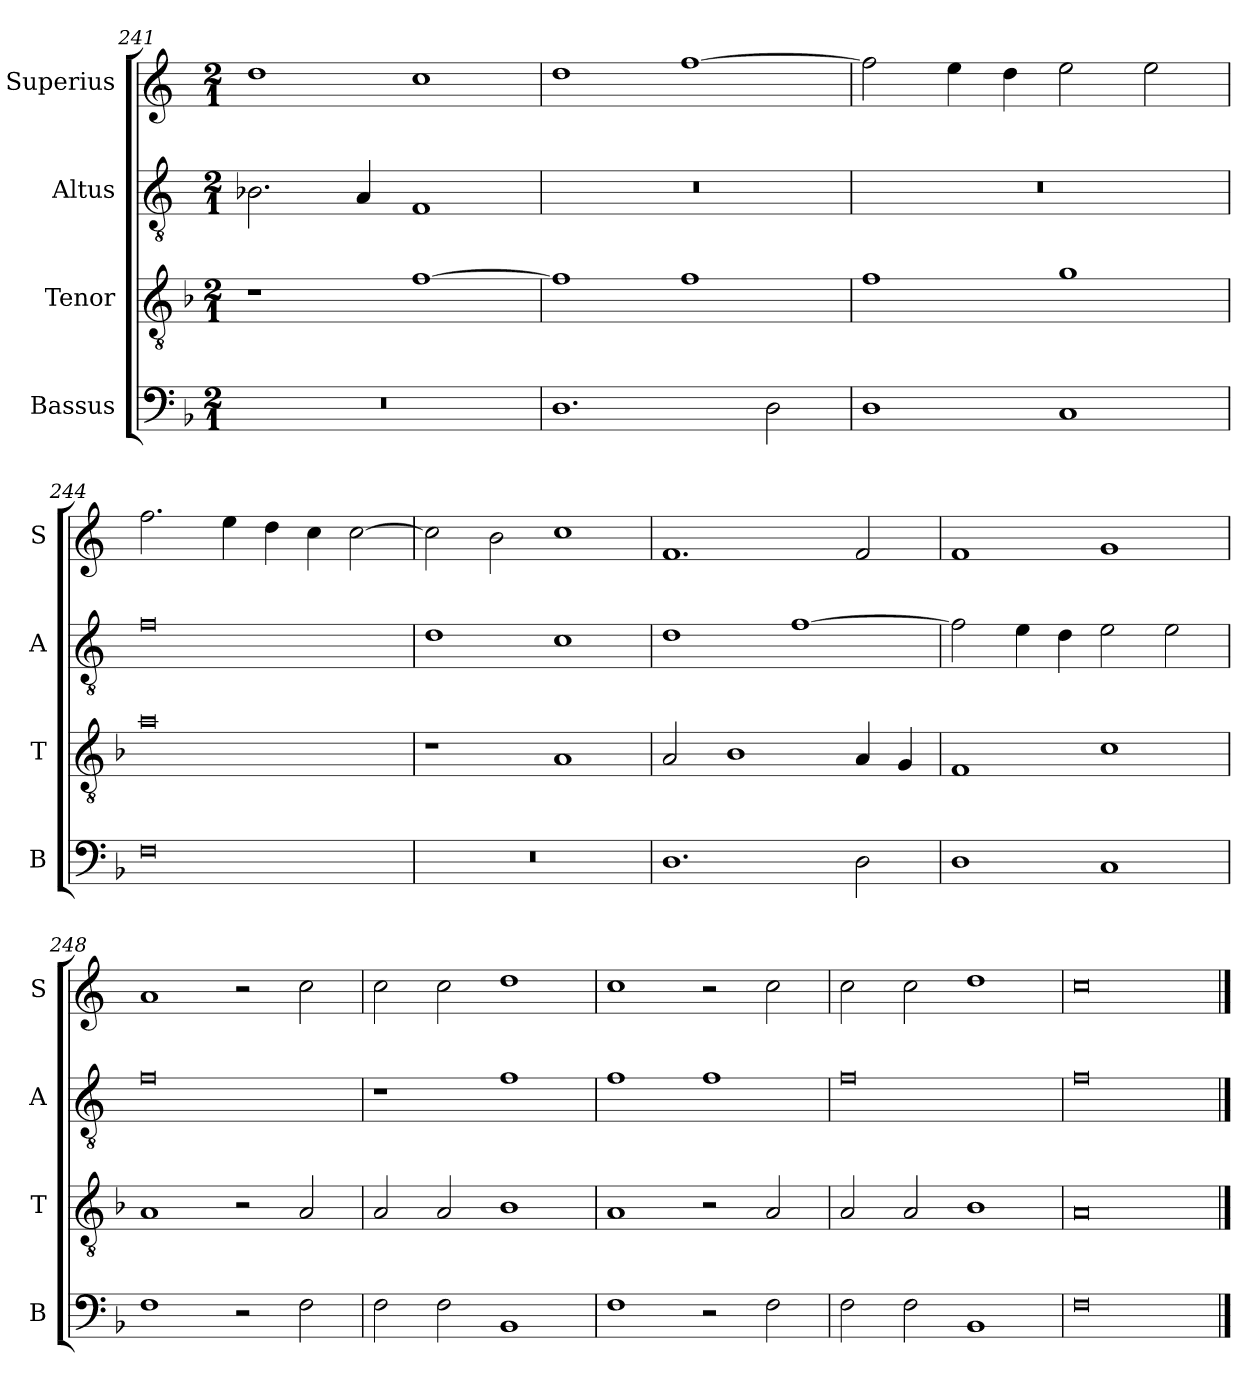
**kern	**kern	**kern	**kern
*part4	*part3	*part2	*part1
*staff4	*staff3	*staff2	*staff1
*I"Bassus	*I"Tenor	*I"Altus	*I"Superius
*I'B	*I'T	*I'A	*I'S
*clefF4	*clefGv2	*clefGv2	*clefG2
*k[b-]	*k[b-]	*k[]	*k[]
*M2/1	*M2/1	*M2/1	*M2/1
=241	=241	=241	=241
0r	1r	2.B-X\	1dd
.	.	4A/	.
.	[1f	1F	1cc
=242	=242	=242	=242
1.D	1f]	0r	1dd
.	1f	.	[1ff
2D\	.	.	.
=243	=243	=243	=243
1D	1f	0r	2ff\]
.	.	.	4ee\
.	.	.	4dd\
1C	1g	.	2ee\
.	.	.	2ee\
=244	=244	=244	=244
0F	0a	0f	2.ff\
.	.	.	4ee\
.	.	.	4dd\
.	.	.	4cc\
.	.	.	[2cc\
=245	=245	=245	=245
0r	1r	1d	2cc\]
.	.	.	2b\
.	1A	1c	1cc
=246	=246	=246	=246
1.D	2A/	1d	1.f
.	1B-	.	.
.	.	[1f	.
2D\	4A/	.	2f/
.	4G/	.	.
=247	=247	=247	=247
1D	1F	2f\]	1f
.	.	4e\	.
.	.	4d\	.
1C	1c	2e\	1g
.	.	2e\	.
=248	=248	=248	=248
1F	1A	0f	1a
2r	2r	.	2r
2F\	2A/	.	2cc\
=249	=249	=249	=249
2F\	2A/	1r	2cc\
2F\	2A/	.	2cc\
1BB-	1B-	1f	1dd
=250	=250	=250	=250
1F	1A	1f	1cc
2r	2r	1f	2r
2F\	2A/	.	2cc\
=251	=251	=251	=251
2F\	2A/	0f	2cc\
2F\	2A/	.	2cc\
1BB-	1B-	.	1dd
=252	=252	=252	=252
0F	0A	0f	0cc
==	==	==	==
*-	*-	*-	*-
